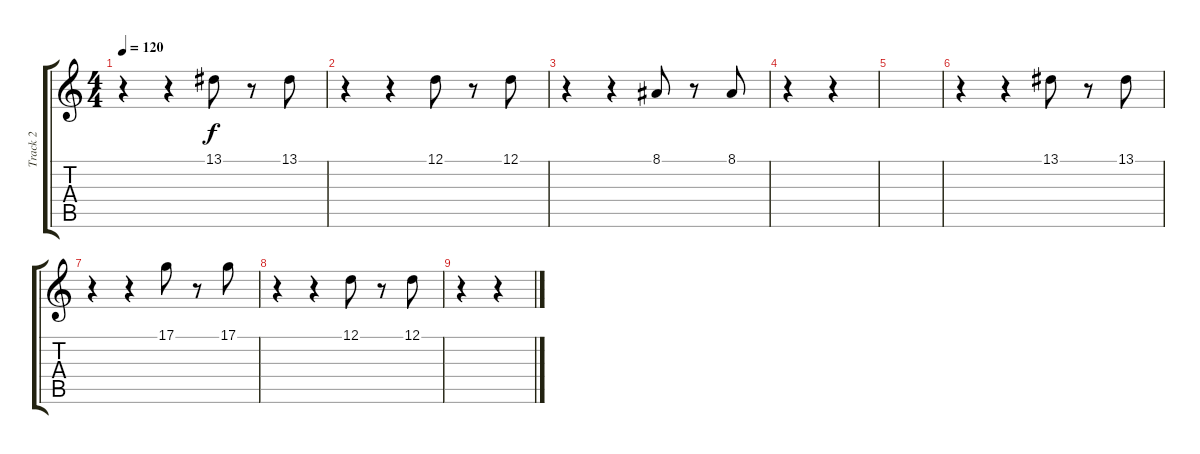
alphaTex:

\track ("Track 2" "Track 2") {instrument stringensemble2}
\staff {score tabs}
\tuning (D4 A3 F3 C3 G2 D2) {hide}
\ts (4 4)
\tempo 120
\clef g2
\ks c
r.4{dy f} r.4 13.1.8 r.8 13.1.8 |
r.4 r.4 12.1.8 r.8 12.1.8 |
r.4 r.4 8.1.8 r.8 8.1.8 |
r.4 r.4 |
|
r.4 r.4 13.1.8 r.8 13.1.8 |
r.4 r.4 17.1.8 r.8 17.1.8 |
r.4 r.4 12.1.8 r.8 12.1.8 |
r.4 r.4
